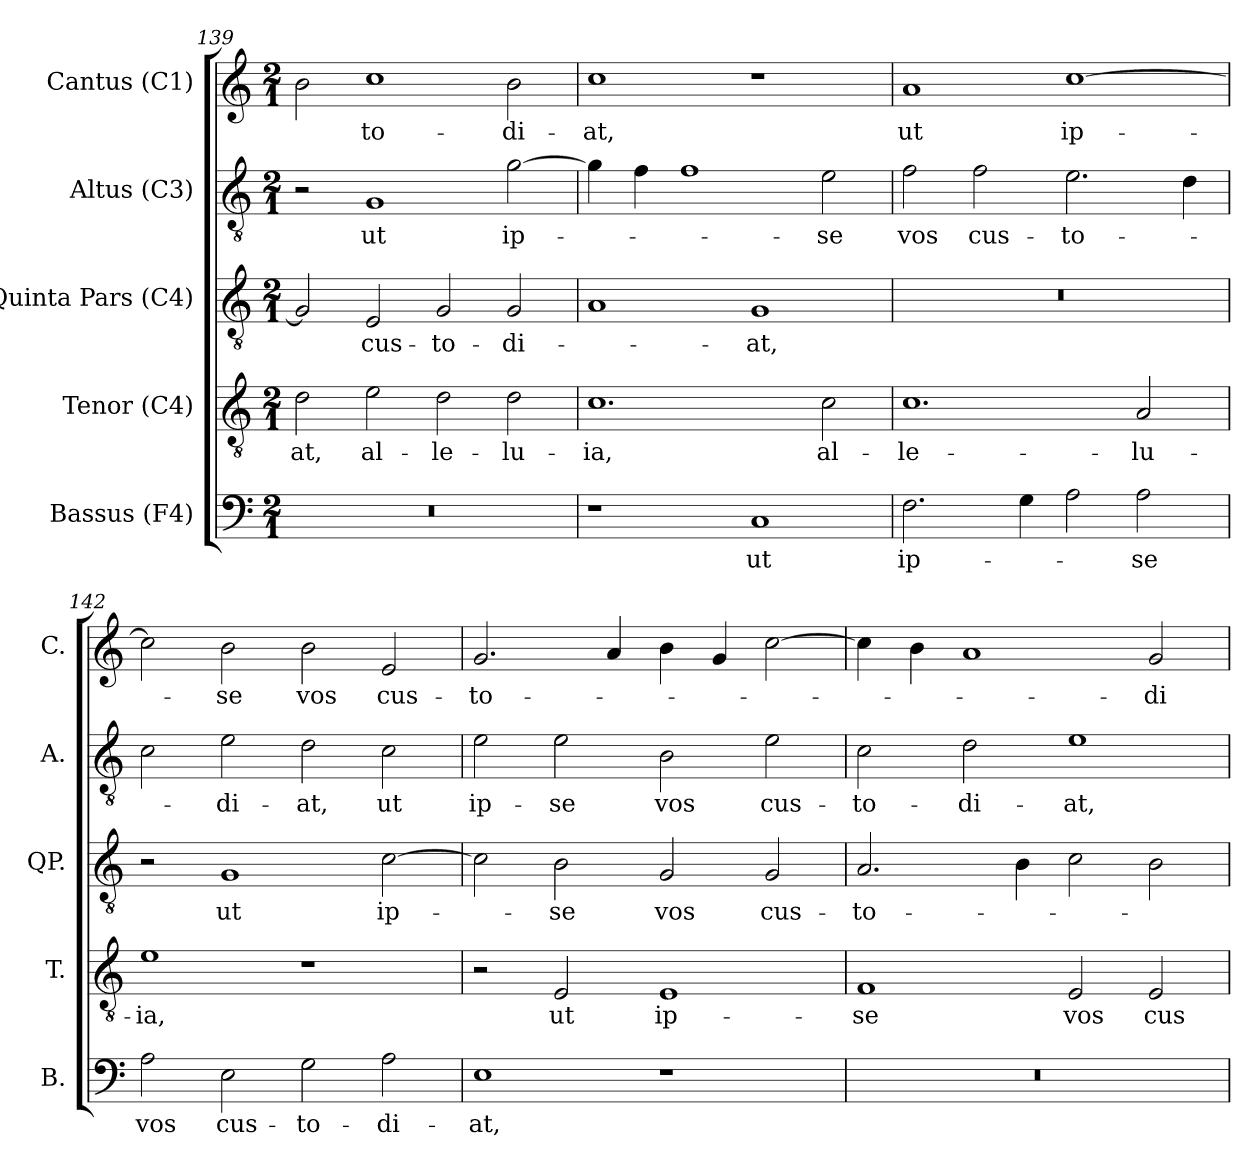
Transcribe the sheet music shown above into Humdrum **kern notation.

**kern	**text	**kern	**text	**kern	**text	**kern	**text	**kern	**text
*part5	*part5	*part4	*part4	*part3	*part3	*part2	*part2	*part1	*part1
*staff5	*staff5	*staff4	*staff4	*staff3	*staff3	*staff2	*staff2	*staff1	*staff1
*I"Bassus (F4)	*	*I"Tenor (C4)	*	*I"Quinta Pars (C4)	*	*I"Altus (C3)	*	*I"Cantus (C1)	*
*I'B.	*	*I'T.	*	*I'QP.	*	*I'A.	*	*I'C.	*
*clefF4	*	*clefGv2	*	*clefGv2	*	*clefGv2	*	*clefG2	*
*	*	*ITrd7c12	*	*ITrd7c12	*	*ITrd7c12	*	*	*
*k[]	*	*k[]	*	*k[]	*	*k[]	*	*k[]	*
*C:	*	*C:	*	*C:	*	*C:	*	*C:	*
*M2/1	*	*M2/1	*	*M2/1	*	*M2/1	*	*M2/1	*
=139	=139	=139	=139	=139	=139	=139	=139	=139	=139
!LO:N:vis=1	!	!	!	!	!	!	!	!	!
!	!	!	!LO:LY:b:color=#000000	!	!	!	!	!	!
0r	.	2Di\	-at,	2GGi/]	.	2r	.	2bi\	.
!	!	!	!LO:LY:b:color=#000000	!	!	!	!	!	!
!	!	!	!	!	!LO:LY:b:color=#000000	!	!	!	!
!	!	!	!	!	!	!	!LO:LY:b:color=#000000	!	!
!	!	!	!	!	!	!	!	!	!LO:LY:b:color=#000000
.	.	2Ei\	al-	2EEi/	cus-	1GGi	ut	1cci	-to-
!	!	!	!LO:LY:b:color=#000000	!	!	!	!	!	!
!	!	!	!	!	!LO:LY:b:color=#000000	!	!	!	!
.	.	2Di\	-le-	2GGi/	-to-	.	.	.	.
!	!	!	!LO:LY:b:color=#000000	!	!	!	!	!	!
!	!	!	!	!	!LO:LY:b:color=#000000	!	!	!	!
!	!	!	!	!	!	!	!LO:LY:b:color=#000000	!	!
!	!	!	!	!	!	!	!	!	!LO:LY:b:color=#000000
.	.	2Di\	-lu-	2GGi/	-di-	[2Gi\	ip-	2bi\	-di-
!!LO:PB:g=z
=140	=140	=140	=140	=140	=140	=140	=140	=140	=140
!	!	!	!LO:LY:b:color=#000000	!	!	!	!	!	!
!	!	!	!	!	!	!	!	!	!LO:LY:b:color=#000000
1r	.	1.Ci	-ia,	1AAi	.	4Gi\]	.	1cci	-at,
.	.	.	.	.	.	4Fi\	.	.	.
.	.	.	.	.	.	1Fi	.	.	.
!	!LO:LY:b:color=#000000	!	!	!	!	!	!	!	!
!	!	!	!	!	!LO:LY:b:color=#000000	!	!	!	!
1Ci	ut	.	.	1GGi	-at,	.	.	1r	.
!	!	!	!LO:LY:b:color=#000000	!	!	!	!	!	!
!	!	!	!	!	!	!	!LO:LY:b:color=#000000	!	!
.	.	2Ci\	al-	.	.	2Ei\	-se	.	.
=141	=141	=141	=141	=141	=141	=141	=141	=141	=141
!	!LO:LY:b:color=#000000	!	!	!	!	!	!	!	!
!	!	!	!LO:LY:b:color=#000000	!LO:N:vis=1	!	!	!	!	!
!	!	!	!	!	!	!	!LO:LY:b:color=#000000	!	!
!	!	!	!	!	!	!	!	!	!LO:LY:b:color=#000000
2.Fi\	ip-	1.Ci	-le-	0r	.	2Fi\	vos	1ai	ut
!	!	!	!	!	!	!	!LO:LY:b:color=#000000	!	!
.	.	.	.	.	.	2Fi\	cus-	.	.
4Gi\	.	.	.	.	.	.	.	.	.
!	!	!	!	!	!	!	!LO:LY:b:color=#000000	!	!
!	!	!	!	!	!	!	!	!	!LO:LY:b:color=#000000
2Ai\	.	.	.	.	.	2.Ei\	-to-	[1cci	ip-
!	!LO:LY:b:color=#000000	!	!	!	!	!	!	!	!
!	!	!	!LO:LY:b:color=#000000	!	!	!	!	!	!
2Ai\	-se	2AAi/	-lu-	.	.	.	.	.	.
.	.	.	.	.	.	4Di\	.	.	.
=142	=142	=142	=142	=142	=142	=142	=142	=142	=142
!	!LO:LY:b:color=#000000	!	!	!	!	!	!	!	!
!	!	!	!LO:LY:b:color=#000000	!	!	!	!	!	!
2Ai\	vos	1Ei	-ia,	2r	.	2Ci\	.	2cci\]	.
!	!LO:LY:b:color=#000000	!	!	!	!	!	!	!	!
!	!	!	!	!	!LO:LY:b:color=#000000	!	!	!	!
!	!	!	!	!	!	!	!LO:LY:b:color=#000000	!	!
!	!	!	!	!	!	!	!	!	!LO:LY:b:color=#000000
2Ei\	cus-	.	.	1GGi	ut	2Ei\	-di-	2bi\	-se
!	!LO:LY:b:color=#000000	!	!	!	!	!	!	!	!
!	!	!	!	!	!	!	!LO:LY:b:color=#000000	!	!
!	!	!	!	!	!	!	!	!	!LO:LY:b:color=#000000
2Gi\	-to-	1r	.	.	.	2Di\	-at,	2bi\	vos
!	!LO:LY:b:color=#000000	!	!	!	!	!	!	!	!
!	!	!	!	!	!LO:LY:b:color=#000000	!	!	!	!
!	!	!	!	!	!	!	!LO:LY:b:color=#000000	!	!
!	!	!	!	!	!	!	!	!	!LO:LY:b:color=#000000
2Ai\	-di-	.	.	[2Ci\	ip-	2Ci\	ut	2ei/	cus-
=143	=143	=143	=143	=143	=143	=143	=143	=143	=143
!	!LO:LY:b:color=#000000	!	!	!	!	!	!	!	!
!	!	!	!	!	!	!	!LO:LY:b:color=#000000	!	!
!	!	!	!	!	!	!	!	!	!LO:LY:b:color=#000000
1Ei	-at,	2r	.	2Ci\]	.	2Ei\	ip-	2.gi/	-to-
!	!	!	!LO:LY:b:color=#000000	!	!	!	!	!	!
!	!	!	!	!	!LO:LY:b:color=#000000	!	!	!	!
!	!	!	!	!	!	!	!LO:LY:b:color=#000000	!	!
.	.	2EEi/	ut	2BBi\	-se	2Ei\	-se	.	.
.	.	.	.	.	.	.	.	4ai/	.
!	!	!	!LO:LY:b:color=#000000	!	!	!	!	!	!
!	!	!	!	!	!LO:LY:b:color=#000000	!	!	!	!
!	!	!	!	!	!	!	!LO:LY:b:color=#000000	!	!
1r	.	1EEi	ip-	2GGi/	vos	2BBi\	vos	4bi\	.
.	.	.	.	.	.	.	.	4gi/	.
!	!	!	!	!	!LO:LY:b:color=#000000	!	!	!	!
!	!	!	!	!	!	!	!LO:LY:b:color=#000000	!	!
.	.	.	.	2GGi/	cus-	2Ei\	cus-	[2cci\	.
!!LO:LB:g=z
=144	=144	=144	=144	=144	=144	=144	=144	=144	=144
!LO:N:vis=1	!	!	!	!	!	!	!	!	!
!	!	!	!LO:LY:b:color=#000000	!	!	!	!	!	!
!	!	!	!	!	!LO:LY:b:color=#000000	!	!	!	!
!	!	!	!	!	!	!	!LO:LY:b:color=#000000	!	!
0r	.	1FFi	-se	2.AAi/	-to-	2Ci\	-to-	4cci\]	.
.	.	.	.	.	.	.	.	4bi\	.
!	!	!	!	!	!	!	!LO:LY:b:color=#000000	!	!
.	.	.	.	.	.	2Di\	-di-	1ai	.
.	.	.	.	4BBi\	.	.	.	.	.
!	!	!	!LO:LY:b:color=#000000	!	!	!	!	!	!
!	!	!	!	!	!	!	!LO:LY:b:color=#000000	!	!
.	.	2EEi/	vos	2Ci\	.	1Ei	-at,	.	.
!	!	!	!LO:LY:b:color=#000000	!	!	!	!	!	!
!	!	!	!	!	!	!	!	!	!LO:LY:b:color=#000000
.	.	2EEi/	cus-	2BBi\	.	.	.	2gi/	-di-
=	=	=	=	=	=	=	=	=	=
*-	*-	*-	*-	*-	*-	*-	*-	*-	*-
